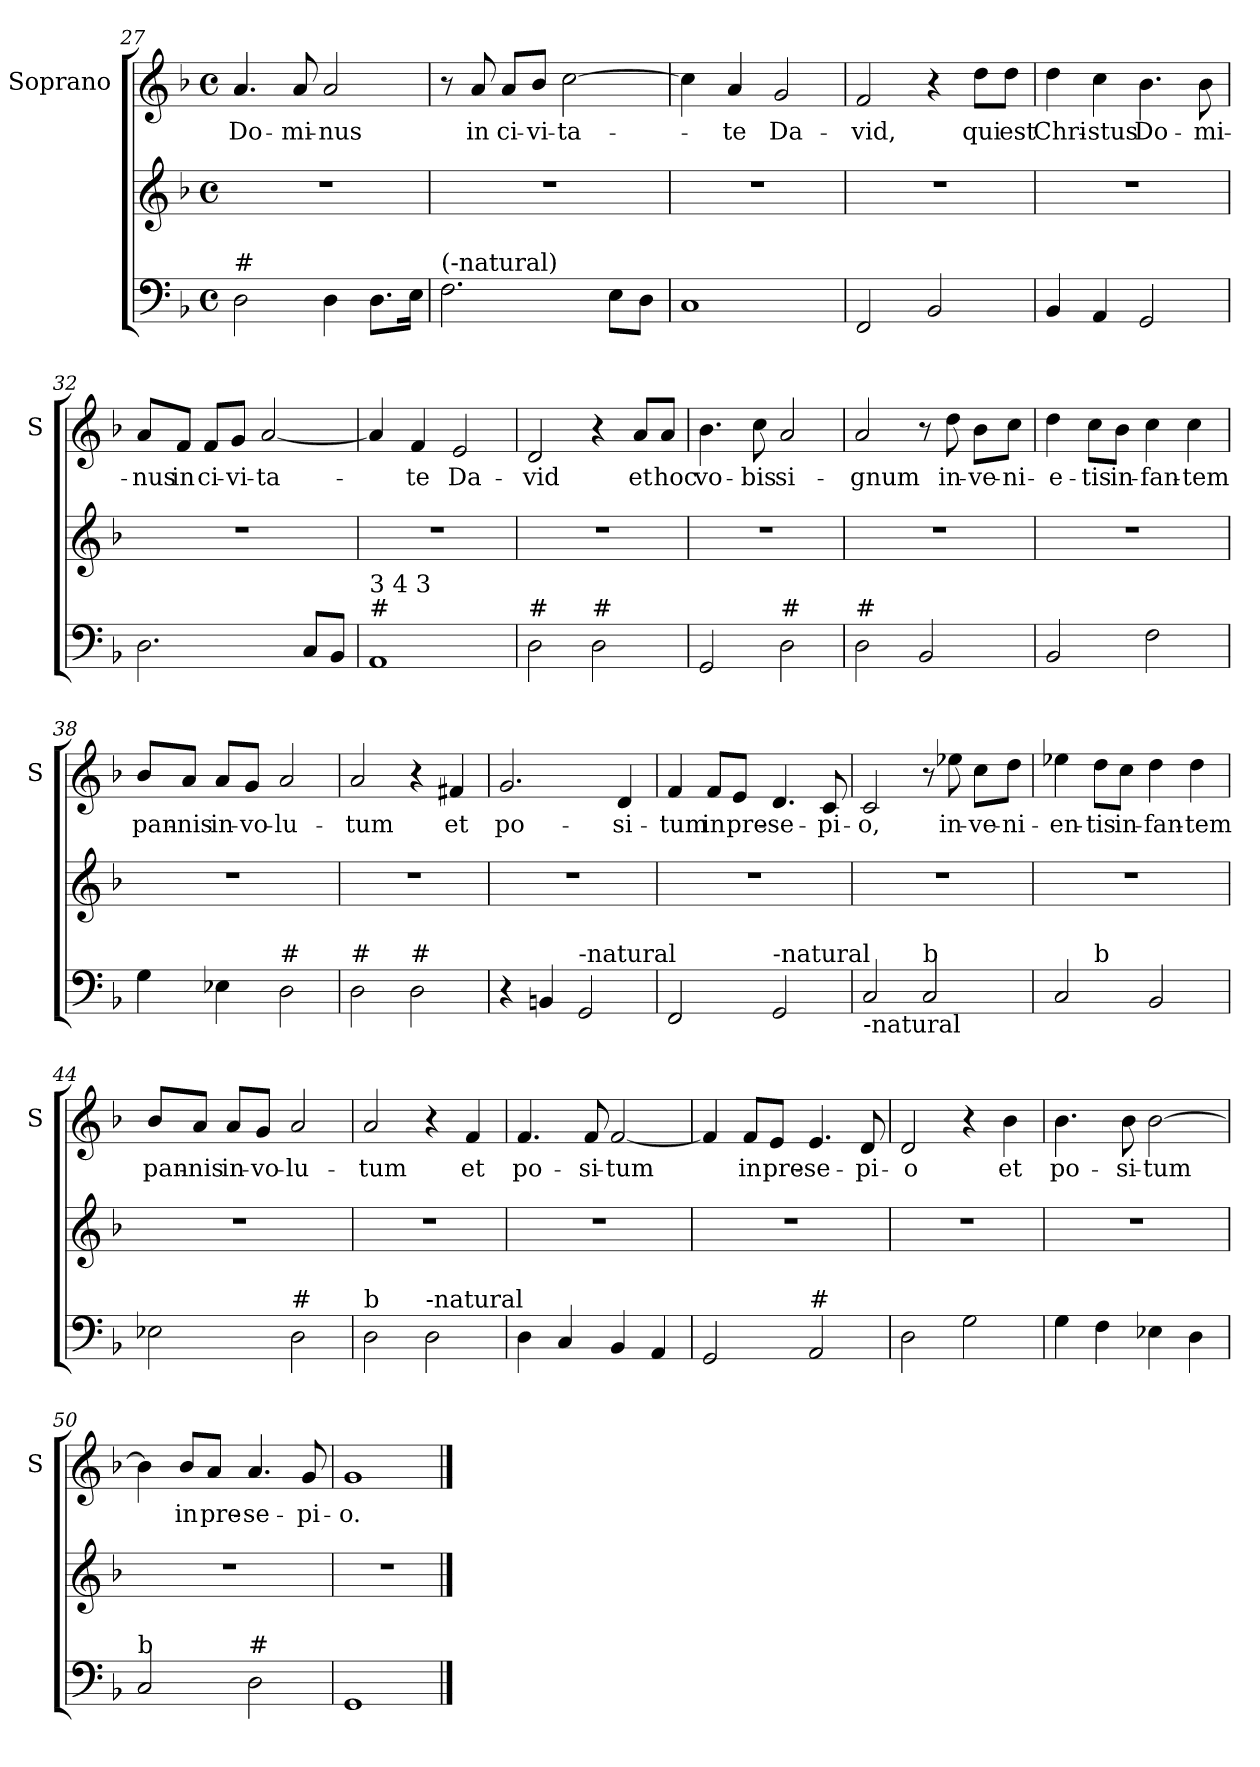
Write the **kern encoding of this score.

**kern	**kern	**kern	**text
*part2	*part2	*part1	*part1
*staff3	*staff2	*staff1	*staff1
*	*	*I"Soprano	*
*	*	*I'S	*
!!LO:LB:g=z
*clefF4	*clefG2	*clefG2	*
*k[b-]	*k[b-]	*k[b-]	*
*F:	*F:	*F:	*
*M4/4	*M4/4	*M4/4	*
*met(c)	*met(c)	*met(c)	*
=27	=27	=27	=27
!LO:TX:a:t=#	!	!	!
!	!	!	!LO:LY:b
2D\	1r	4.a/	Do-
!	!	!	!LO:LY:b
.	.	8a/	-mi-
!	!	!	!LO:LY:b
4D\	.	2a/	-nus
8.D\L	.	.	.
16E\Jk	.	.	.
=28	=28	=28	=28
!LO:TX:a:t=(-natural)	!	!	!
2.F\	1r	8r	.
!	!	!	!LO:LY:b
.	.	8a/	in
!	!	!	!LO:LY:b
.	.	8a/L	ci-
!	!	!	!LO:LY:b
.	.	8b-/J	-vi-
!	!	!	!LO:LY:b
.	.	[2cc\	-ta-
8E\L	.	.	.
8D\J	.	.	.
=29	=29	=29	=29
1C	1r	4cc\]	.
!	!	!	!LO:LY:b
.	.	4a/	-te
!	!	!	!LO:LY:b
.	.	2g/	Da-
=30	=30	=30	=30
!	!	!	!LO:LY:b
2FF/	1r	2f/	-vid,
2BB-/	.	4r	.
!	!	!	!LO:LY:b
.	.	8dd\L	qui
!	!	!	!LO:LY:b
.	.	8dd\J	est
=31	=31	=31	=31
!	!	!	!LO:LY:b
4BB-/	1r	4dd\	Chri-
!	!	!	!LO:LY:b
4AA/	.	4cc\	-stus
!	!	!	!LO:LY:b
2GG/	.	4.b-\	Do-
!	!	!	!LO:LY:b
.	.	8b-\	-mi-
!!LO:PB:g=z
=32	=32	=32	=32
!	!	!	!LO:LY:b
2.D\	1r	8a/L	-nus
!	!	!	!LO:LY:b
.	.	8f/J	in
!	!	!	!LO:LY:b
.	.	8f/L	ci-
!	!	!	!LO:LY:b
.	.	8g/J	-vi-
!	!	!	!LO:LY:b
.	.	[2a/	-ta-
8C/L	.	.	.
8BB-/J	.	.	.
=33	=33	=33	=33
!LO:TX:a:t=#	!	!	!
!LO:TX:a:t=3 4 3	!	!	!
1AA	1r	4a/]	.
!	!	!	!LO:LY:b
.	.	4f/	-te
!	!	!	!LO:LY:b
.	.	2e/	Da-
=34	=34	=34	=34
!LO:TX:a:t=#	!	!	!
!	!	!	!LO:LY:b
2D\	1r	2d/	-vid
!LO:TX:a:t=#	!	!	!
2D\	.	4r	.
!	!	!	!LO:LY:b
.	.	8a/L	et
!	!	!	!LO:LY:b
.	.	8a/J	hoc
=35	=35	=35	=35
!	!	!	!LO:LY:b
2GG/	1r	4.b-\	vo-
!	!	!	!LO:LY:b
.	.	8cc\	-bis
!LO:TX:a:t=#	!	!	!
!	!	!	!LO:LY:b
2D\	.	2a/	si-
!!LO:LB:g=z
=36	=36	=36	=36
!LO:TX:a:t=#	!	!	!
!	!	!	!LO:LY:b
2D\	1r	2a/	-gnum
2BB-/	.	8r	.
!	!	!	!LO:LY:b
.	.	8dd\	in-
!	!	!	!LO:LY:b
.	.	8b-\L	-ve-
!	!	!	!LO:LY:b
.	.	8cc\J	-ni-
=37	=37	=37	=37
!	!	!	!LO:LY:b
2BB-/	1r	4dd\	-e-
!	!	!	!LO:LY:b
.	.	8cc\L	-tis
!	!	!	!LO:LY:b
.	.	8b-\J	in-
!	!	!	!LO:LY:b
2F\	.	4cc\	-fan-
!	!	!	!LO:LY:b
.	.	4cc\	-tem
=38	=38	=38	=38
!	!	!	!LO:LY:b
4G\	1r	8b-/L	pan-
!	!	!	!LO:LY:b
.	.	8a/J	-nis
!	!	!	!LO:LY:b
4E-X\	.	8a/L	in-
!	!	!	!LO:LY:b
.	.	8g/J	-vo-
!LO:TX:a:t=#	!	!	!
!	!	!	!LO:LY:b
2D\	.	2a/	-lu-
=39	=39	=39	=39
!LO:TX:a:t=#	!	!	!
!	!	!	!LO:LY:b
2D\	1r	2a/	-tum
!LO:TX:a:t=#	!	!	!
2D\	.	4r	.
!	!	!	!LO:LY:b
.	.	4f#X/	et
!!LO:LB:g=z
=40	=40	=40	=40
!	!	!	!LO:LY:b
4r	1r	2.g/	po-
4BBn/	.	.	.
!LO:TX:a:t=-natural	!	!	!
2GG/	.	.	.
!	!	!	!LO:LY:b
.	.	4d/	-si-
=41	=41	=41	=41
!	!	!	!LO:LY:b
2FF/	1r	4f/	-tum
!	!	!	!LO:LY:b
.	.	8f/L	in
!	!	!	!LO:LY:b
.	.	8e/J	pre-
!LO:TX:a:t=-natural	!	!	!
!	!	!	!LO:LY:b
2GG/	.	4.d/	-se-
!	!	!	!LO:LY:b
.	.	8c/	-pi-
=42	=42	=42	=42
!LO:TX:b:t=-natural	!	!	!
!	!	!	!LO:LY:b
2C/	1r	2c/	-o,
!LO:TX:a:t=b	!	!	!
2C/	.	8r	.
!	!	!	!LO:LY:b
.	.	8ee-X\	in-
!	!	!	!LO:LY:b
.	.	8cc\L	-ve-
!	!	!	!LO:LY:b
.	.	8dd\J	-ni-
=43	=43	=43	=43
!	!	!	!LO:LY:b
*^	*	*	*
2C/	4ryy	1r	4ee-X\	-en-
!	!LO:TX:a:t=b	!	!	!
!	!	!	!	!LO:LY:b
.	2.ryy	.	8dd\L	-tis
!	!	!	!	!LO:LY:b
.	.	.	8cc\J	in-
!	!	!	!	!LO:LY:b
2BB-/	.	.	4dd\	-fan-
!	!	!	!	!LO:LY:b
.	.	.	4dd\	-tem
!!LO:LB:g=z
=44	=44	=44	=44	=44
!	!	!	!	!LO:LY:b
*v	*v	*	*	*
2E-X\	1r	8b-/L	pan-
!	!	!	!LO:LY:b
.	.	8a/J	-nis
!	!	!	!LO:LY:b
.	.	8a/L	in-
!	!	!	!LO:LY:b
.	.	8g/J	-vo-
!LO:TX:a:t=#	!	!	!
!	!	!	!LO:LY:b
2D\	.	2a/	-lu-
=45	=45	=45	=45
!LO:TX:a:t=b	!	!	!
!	!	!	!LO:LY:b
2D\	1r	2a/	-tum
!LO:TX:a:t=-natural	!	!	!
2D\	.	4r	.
!	!	!	!LO:LY:b
.	.	4f/	et
=46	=46	=46	=46
!	!	!	!LO:LY:b
4D\	1r	4.f/	po-
4C/	.	.	.
!	!	!	!LO:LY:b
.	.	8f/	-si-
!	!	!	!LO:LY:b
4BB-/	.	[2f/	-tum
4AA/	.	.	.
=47	=47	=47	=47
2GG/	1r	4f/]	.
!	!	!	!LO:LY:b
.	.	8f/L	in
!	!	!	!LO:LY:b
.	.	8e/J	pre-
!LO:TX:a:t=#	!	!	!
!	!	!	!LO:LY:b
2AA/	.	4.e/	-se-
!	!	!	!LO:LY:b
.	.	8d/	-pi-
!!LO:PB:g=z
=48	=48	=48	=48
!	!	!	!LO:LY:b
2D\	1r	2d/	-o
2G\	.	4r	.
!	!	!	!LO:LY:b
.	.	4b-\	et
=49	=49	=49	=49
!	!	!	!LO:LY:b
4G\	1r	4.b-\	po-
4F\	.	.	.
!	!	!	!LO:LY:b
.	.	8b-\	-si-
!	!	!	!LO:LY:b
4E-X\	.	[2b-\	-tum
4D\	.	.	.
=50	=50	=50	=50
!LO:TX:a:t=b	!	!	!
2C/	1r	4b-\]	.
!	!	!	!LO:LY:b
.	.	8b-/L	in
!	!	!	!LO:LY:b
.	.	8a/J	pre-
!LO:TX:a:t=#	!	!	!
!	!	!	!LO:LY:b
2D\	.	4.a/	-se-
!	!	!	!LO:LY:b
.	.	8g/	-pi-
=51	=51	=51	=51
!	!	!	!LO:LY:b
1GG	1r	1g	-o.
==	==	==	==
*-	*-	*-	*-
